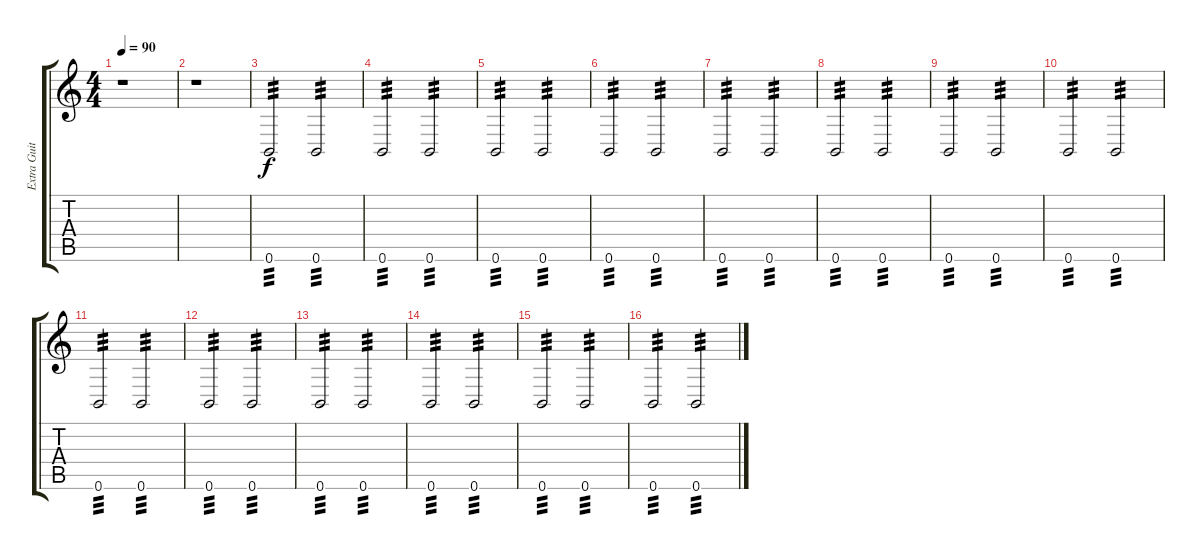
\track ("Extra Guitar 2" "Extra Guit") {instrument distortionguitar}
\staff {score tabs}
\tuning (Db4 Ab3 E3 B2 Gb2 B1) {hide}
\ts (4 4)
\tempo 90
\clef g2
\ks c
r.1{dy f} |
r.1 |
0.6.2{tp 3} 0.6.2{tp 3} |
0.6.2{tp 3} 0.6.2{tp 3} |
0.6.2{tp 3} 0.6.2{tp 3} |
0.6.2{tp 3} 0.6.2{tp 3} |
0.6.2{tp 3} 0.6.2{tp 3} |
0.6.2{tp 3} 0.6.2{tp 3} |
0.6.2{tp 3} 0.6.2{tp 3} |
0.6.2{tp 3} 0.6.2{tp 3} |
0.6.2{tp 3} 0.6.2{tp 3} |
0.6.2{tp 3} 0.6.2{tp 3} |
0.6.2{tp 3} 0.6.2{tp 3} |
0.6.2{tp 3} 0.6.2{tp 3} |
0.6.2{tp 3} 0.6.2{tp 3} |
0.6.2{tp 3} 0.6.2{tp 3}
